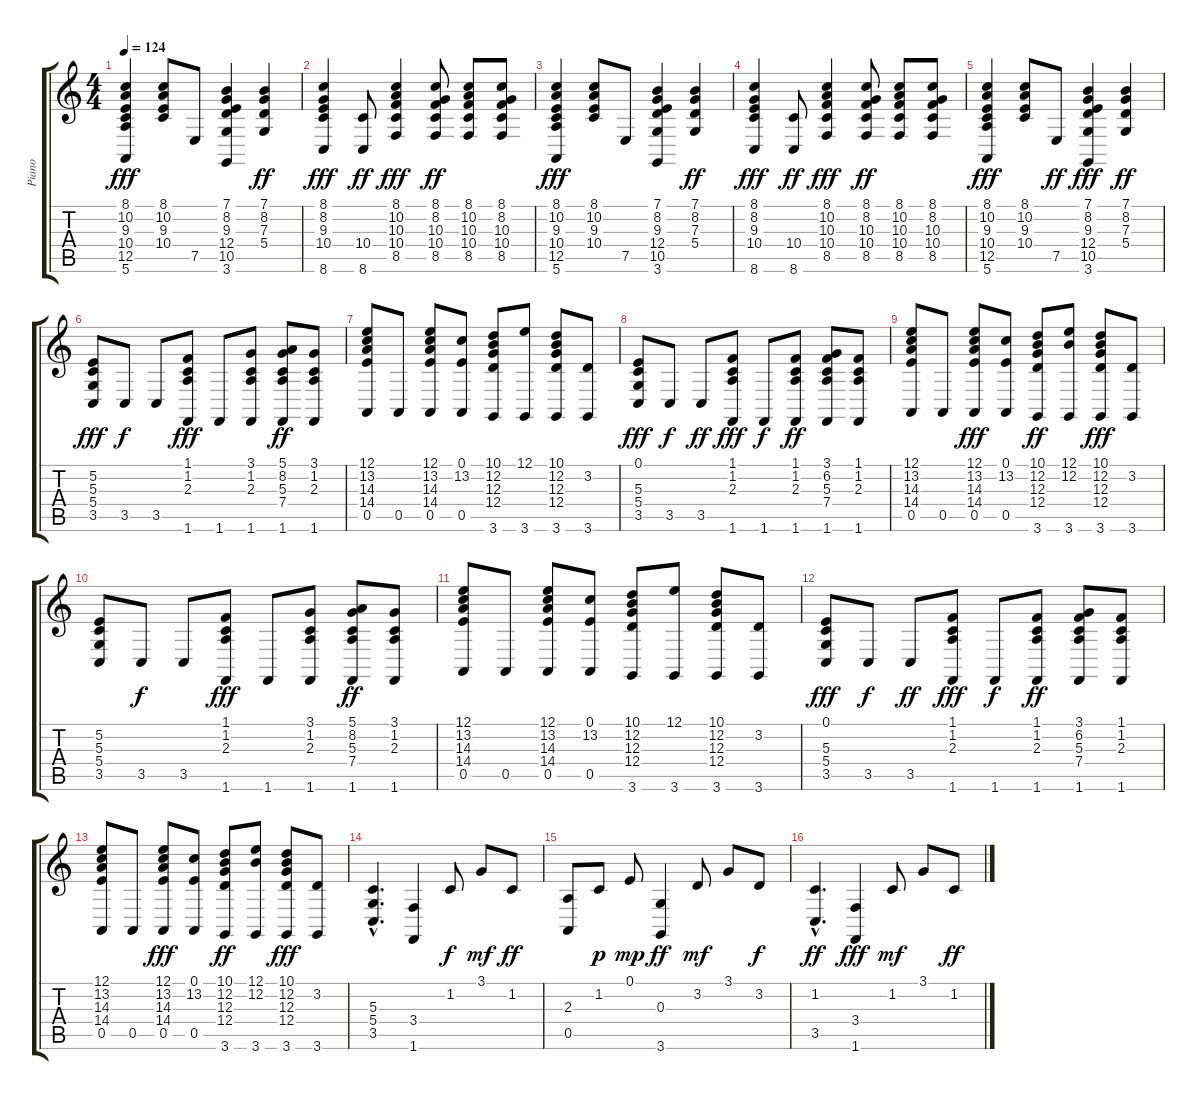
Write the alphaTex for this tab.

\track ("Piano" "Piano") {instrument brightacousticpiano}
\staff {score tabs}
\tuning (E4 B3 G3 D3 A2 E2) {hide}
\ts (4 4)
\tempo 124
\clef g2
\ks c
(8.1 10.2 9.3 10.4 12.5 5.6).4{dy fff} (8.1 10.2 9.3 10.4).8 7.5.8 (7.1 8.2 9.3 12.4 10.5 3.6).4 (7.1 8.2 7.3 5.4).4{dy ff} |
(8.1 8.2 9.3 10.4 8.6).4{dy fff} (10.4 8.6).8{dy ff} (8.1 10.2 10.3 10.4 8.5).4{dy fff} (8.1 8.2 10.3 10.4 8.5).8{dy ff} (8.1 10.2 10.3 10.4 8.5).8 (8.1 8.2 10.3 10.4 8.5).8 |
(8.1 10.2 9.3 10.4 12.5 5.6).4{dy fff} (8.1 10.2 9.3 10.4).8 7.5.8 (7.1 8.2 9.3 12.4 10.5 3.6).4 (7.1 8.2 7.3 5.4).4{dy ff} |
(8.1 8.2 9.3 10.4 8.6).4{dy fff} (10.4 8.6).8{dy ff} (8.1 10.2 10.3 10.4 8.5).4{dy fff} (8.1 8.2 10.3 10.4 8.5).8{dy ff} (8.1 10.2 10.3 10.4 8.5).8 (8.1 8.2 10.3 10.4 8.5).8 |
(8.1 10.2 9.3 10.4 12.5 5.6).4{dy fff} (8.1 10.2 9.3 10.4).8 7.5.8{dy ff} (7.1 8.2 9.3 12.4 10.5 3.6).4{dy fff} (7.1 8.2 7.3 5.4).4{dy ff} |
(5.2 5.3 5.4 3.5).8{dy fff} 3.5.8{dy f} 3.5.8 (1.1 1.2 2.3 1.6).8{dy fff} 1.6.8 (3.1 1.2 2.3 1.6).8 (5.1 8.2 5.3 7.4 1.6).8{dy ff} (3.1 1.2 2.3 1.6).8 |
(12.1 13.2 14.3 14.4 0.5).8 0.5.8 (12.1 13.2 14.3 14.4 0.5).8 (0.1 13.2 0.5).8 (10.1 12.2 12.3 12.4 3.6).8 (12.1 3.6).8 (10.1 12.2 12.3 12.4 3.6).8 (3.2 3.6).8 |
(0.1 5.3 5.4 3.5).8{dy fff} 3.5.8{dy f} 3.5.8{dy ff} (1.1 1.2 2.3 1.6).8{dy fff} 1.6.8{dy f} (1.1 1.2 2.3 1.6).8{dy ff} (3.1 6.2 5.3 7.4 1.6).8 (1.1 1.2 2.3 1.6).8 |
(12.1 13.2 14.3 14.4 0.5).8 0.5.8 (12.1 13.2 14.3 14.4 0.5).8{dy fff} (0.1 13.2 0.5).8 (10.1 12.2 12.3 12.4 3.6).8{dy ff} (12.1 12.2 3.6).8 (10.1 12.2 12.3 12.4 3.6).8{dy fff} (3.2 3.6).8 |
(5.2 5.3 5.4 3.5).8 3.5.8{dy f} 3.5.8 (1.1 1.2 2.3 1.6).8{dy fff} 1.6.8 (3.1 1.2 2.3 1.6).8 (5.1 8.2 5.3 7.4 1.6).8{dy ff} (3.1 1.2 2.3 1.6).8 |
(12.1 13.2 14.3 14.4 0.5).8 0.5.8 (12.1 13.2 14.3 14.4 0.5).8 (0.1 13.2 0.5).8 (10.1 12.2 12.3 12.4 3.6).8 (12.1 3.6).8 (10.1 12.2 12.3 12.4 3.6).8 (3.2 3.6).8 |
(0.1 5.3 5.4 3.5).8{dy fff} 3.5.8{dy f} 3.5.8{dy ff} (1.1 1.2 2.3 1.6).8{dy fff} 1.6.8{dy f} (1.1 1.2 2.3 1.6).8{dy ff} (3.1 6.2 5.3 7.4 1.6).8 (1.1 1.2 2.3 1.6).8 |
(12.1 13.2 14.3 14.4 0.5).8 0.5.8 (12.1 13.2 14.3 14.4 0.5).8{dy fff} (0.1 13.2 0.5).8 (10.1 12.2 12.3 12.4 3.6).8{dy ff} (12.1 12.2 3.6).8 (10.1 12.2 12.3 12.4 3.6).8{dy fff} (3.2 3.6).8 |
(5.3{hac} 5.4{hac} 3.5{hac}).4{d} (3.4 1.6).4 1.2.8{dy f} 3.1.8{dy mf} 1.2.8{dy ff} |
(2.3 0.5).8 1.2.8{dy p} 0.1.8{dy mp} (0.3 3.6).4{dy ff} 3.2.8{dy mf} 3.1.8 3.2.8{dy f} |
(1.2{hac} 3.5{hac}).4{d dy ff} (3.4 1.6).4{dy fff} 1.2.8{dy mf} 3.1.8 1.2.8{dy ff}
